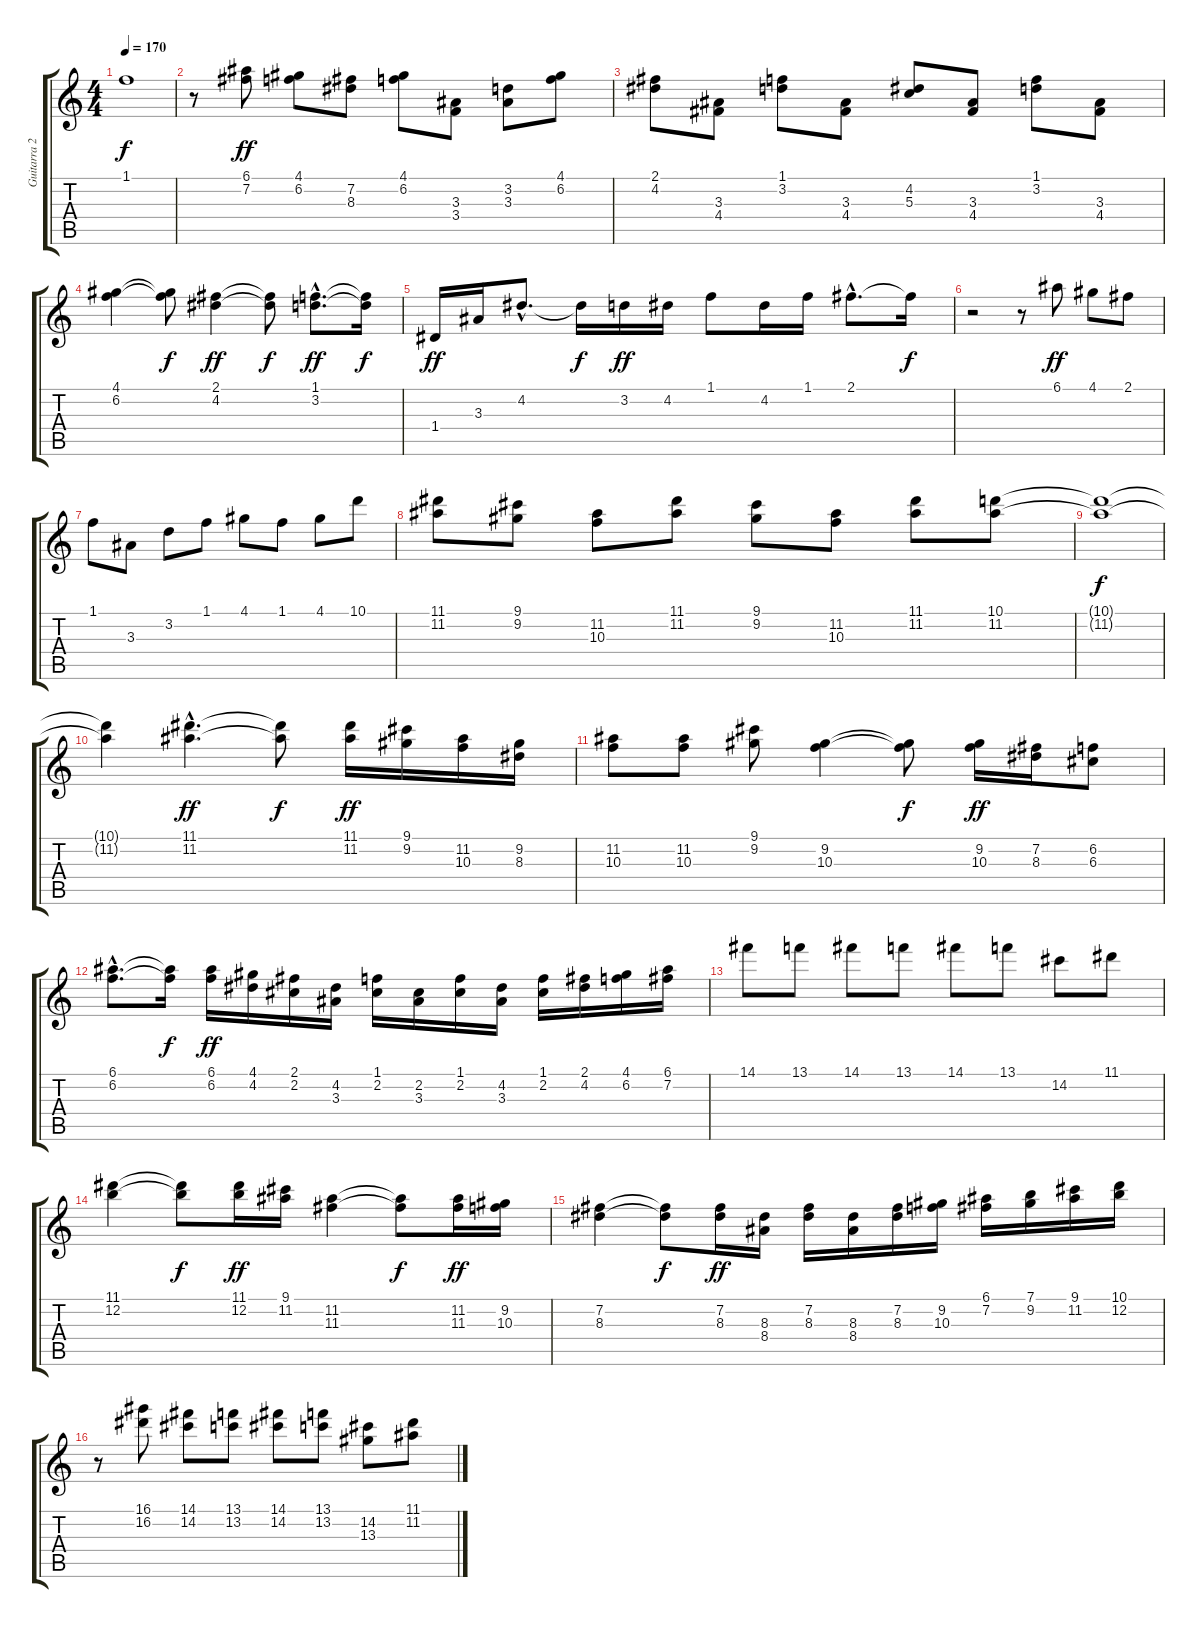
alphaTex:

\track ("Guitarra 2 (Rythm)" "Guitarra 2") {instrument distortionguitar}
\staff {score tabs}
\tuning (E4 B3 G3 D3 A2 E2) {hide}
\ts (4 4)
\tempo 170
\clef g2
\ks c
1.1{t}.1{dy f} |
r.8 (6.1 7.2).8{dy ff} (4.1 6.2).8 (7.2 8.3).8 (4.1 6.2).8 (3.3 3.4).8 (3.2 3.3).8 (4.1 6.2).8 |
(2.1 4.2).8 (3.3 4.4).8 (1.1 3.2).8 (3.3 4.4).8 (4.2 5.3).8 (3.3 4.4).8 (1.1 3.2).8 (3.3 4.4).8 |
(4.1 6.2).4 (4.1{t} 6.2{t}).8{dy f} (2.1 4.2).4{dy ff} (2.1{t} 4.2{t}).8{dy f} (1.1{hac} 3.2{hac}).8{d dy ff} (1.1{t} 3.2{t}).16{dy f} |
1.4.16{dy ff} 3.3.16 4.2{hac}.8{d} 4.2{t}.16{dy f} 3.2.16{dy ff} 4.2.16 1.1.8 4.2.16 1.1.16 2.1{hac}.8{d} 2.1{t}.16{dy f} |
r.2 r.8 6.1.8{dy ff} 4.1.8 2.1.8 |
1.1.8 3.3.8 3.2.8 1.1.8 4.1.8 1.1.8 4.1.8 10.1.8 |
(11.1 11.2).8 (9.1 9.2).8 (11.2 10.3).8 (11.1 11.2).8 (9.1 9.2).8 (11.2 10.3).8 (11.1 11.2).8 (10.1 11.2).8 |
(10.1{t} 11.2{t}).1{dy f} |
(10.1{t} 11.2{t}).4 (11.1{hac} 11.2{hac}).4{d dy ff} (11.1{t} 11.2{t}).8{dy f} (11.1 11.2).16{dy ff} (9.1 9.2).16 (11.2 10.3).16 (9.2 8.3).16 |
(11.2 10.3).8 (11.2 10.3).8 (9.1 9.2).8 (9.2 10.3).4 (9.2{t} 10.3{t}).8{dy f} (9.2 10.3).16{dy ff} (7.2 8.3).16 (6.2 6.3).8 |
(6.1{hac} 6.2{hac}).8{d} (6.1{t} 6.2{t}).16{dy f} (6.1 6.2).16{dy ff} (4.1 4.2).16 (2.1 2.2).16 (4.2 3.3).16 (1.1 2.2).16 (2.2 3.3).16 (1.1 2.2).16 (4.2 3.3).16 (1.1 2.2).16 (2.1 4.2).16 (4.1 6.2).16 (6.1 7.2).16 |
14.1.8 13.1.8 14.1.8 13.1.8 14.1.8 13.1.8 14.2.8 11.1.8 |
(11.1 12.2).4 (11.1{t} 12.2{t}).8{dy f} (11.1 12.2).16{dy ff} (9.1 11.2).16 (11.2 11.3).4 (11.2{t} 11.3{t}).8{dy f} (11.2 11.3).16{dy ff} (9.2 10.3).16 |
(7.2 8.3).4 (7.2{t} 8.3{t}).8{dy f} (7.2 8.3).16{dy ff} (8.3 8.4).16 (7.2 8.3).16 (8.3 8.4).16 (7.2 8.3).16 (9.2 10.3).16 (6.1 7.2).16 (7.1 9.2).16 (9.1 11.2).16 (10.1 12.2).16 |
r.8 (16.1 16.2).8 (14.1 14.2).8 (13.1 13.2).8 (14.1 14.2).8 (13.1 13.2).8 (14.2 13.3).8 (11.1 11.2).8
